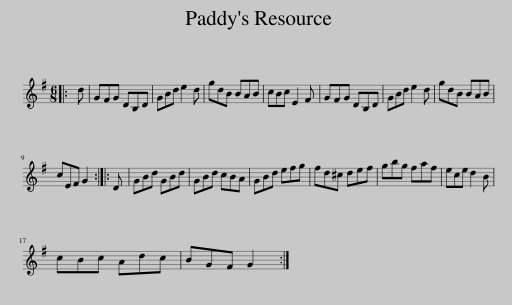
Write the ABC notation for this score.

X:1
L:1/8
M:6/8
I:linebreak $
K:G
V:1 treble
V:1
|: d | GFG DB,D | GBd e2 d | gdB BAB | cBc E2 F | %5
 GFG DB,D | GBd e2 d | gdB BAB |$ cEF G2 :: D | %10
 GBd GBd | GBd cBA | GBd efg | fd^c def | gbg faf | %15
 ece d2 B |$ cBc Adc | BGF G2 :| %18
